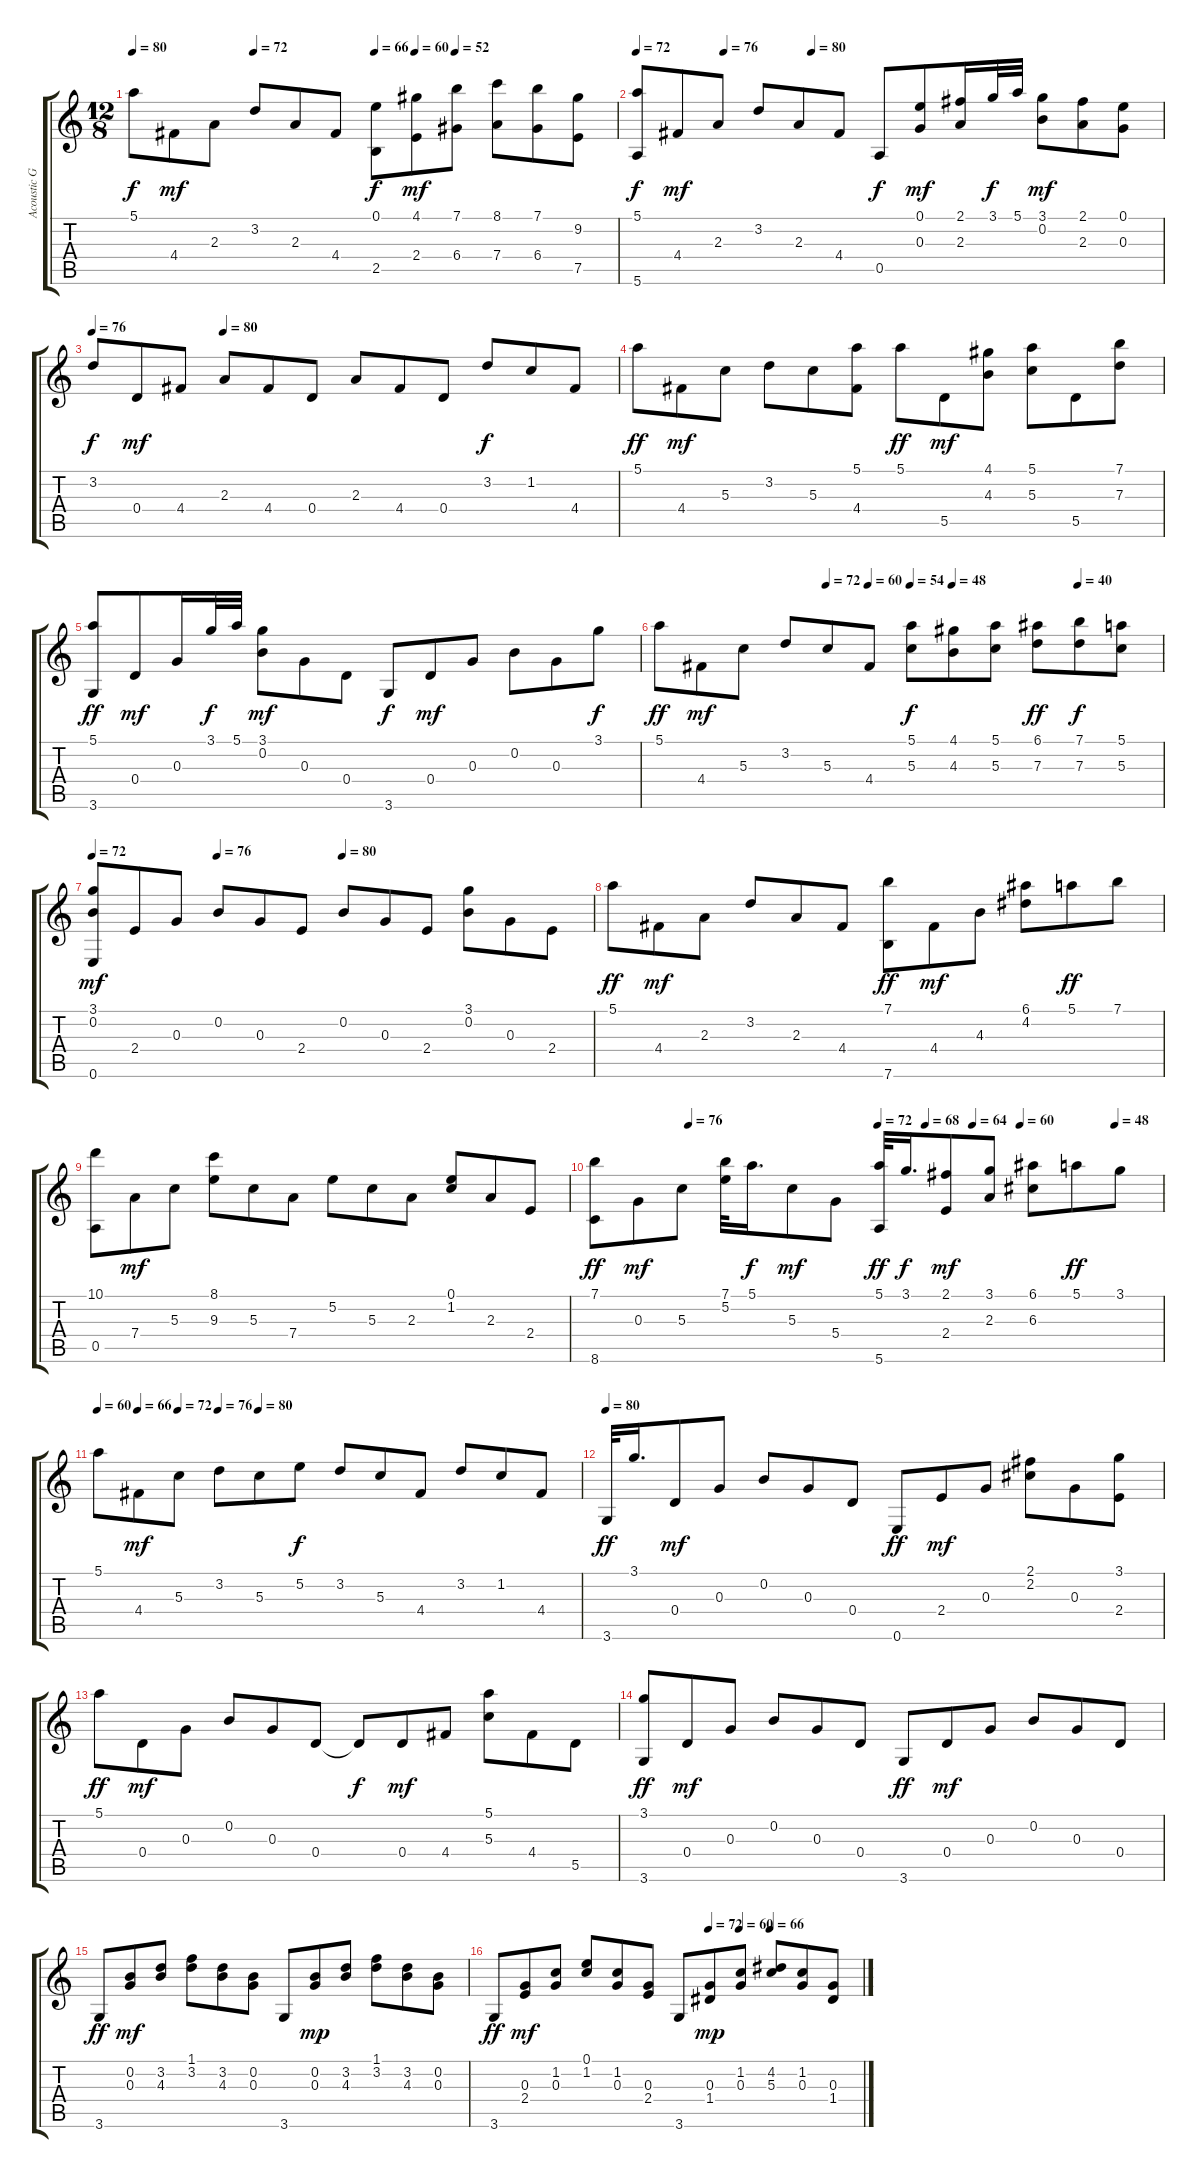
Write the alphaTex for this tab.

\track ("Acoustic Guitar" "Acoustic G") {instrument acousticguitarnylon}
\staff {score tabs}
\tuning (E4 B3 G3 D3 A2 E2) {hide}
\ts (12 8)
\tempo 80
\tempo (72 0.25)
\tempo (66 0.5)
\tempo (60 0.5833333333333334)
\tempo (52 0.6666666666666666)
\clef g2
\ks c
5.1.8{dy f} 4.4.8{dy mf} 2.3.8 3.2.8 2.3.8 4.4.8 (0.1 2.5).8{dy f} (4.1 2.4).8{dy mf} (7.1 6.4).8 (8.1 7.4).8 (7.1 6.4).8 (9.2 7.5).8 |
\tempo 72
\tempo (76 0.16666666666666666)
\tempo (80 0.3333333333333333)
(5.1 5.6).8{dy f} 4.4.8{dy mf} 2.3.8 3.2.8 2.3.8 4.4.8 0.5.8{dy f} (0.1 0.3).8{dy mf} (2.1 2.3).16 3.1.32{dy f} 5.1.32 (3.1 0.2).8{dy mf} (2.1 2.3).8 (0.1 0.3).8 |
\tempo 76
\tempo (80 0.25)
3.2.8{dy f} 0.4.8{dy mf} 4.4.8 2.3.8 4.4.8 0.4.8 2.3.8 4.4.8 0.4.8 3.2.8{dy f} 1.2.8 4.4.8 |
5.1.8{dy ff} 4.4.8{dy mf} 5.3.8 3.2.8 5.3.8 (5.1 4.4).8 5.1.8{dy ff} 5.5.8{dy mf} (4.1 4.3).8 (5.1 5.3).8 5.5.8 (7.1 7.3).8 |
(5.1 3.6).8{dy ff} 0.4.8{dy mf} 0.3.16 3.1.32{dy f} 5.1.32 (3.1 0.2).8{dy mf} 0.3.8 0.4.8 3.6.8{dy f} 0.4.8{dy mf} 0.3.8 0.2.8 0.3.8 3.1.8{dy f} |
\tempo (72 0.3333333333333333)
\tempo (60 0.4166666666666667)
\tempo (54 0.5)
\tempo (48 0.5833333333333334)
\tempo (40 0.8333333333333334)
5.1.8{dy ff} 4.4.8{dy mf} 5.3.8 3.2.8 5.3.8 4.4.8 (5.1 5.3).8{dy f} (4.1 4.3).8 (5.1 5.3).8 (6.1 7.3).8{dy ff} (7.1 7.3).8{dy f} (5.1 5.3).8 |
\tempo 72
\tempo (76 0.25)
\tempo (80 0.5)
(3.1 0.2 0.6).8{dy mf} 2.4.8 0.3.8 0.2.8 0.3.8 2.4.8 0.2.8 0.3.8 2.4.8 (3.1 0.2).8 0.3.8 2.4.8 |
5.1.8{dy ff} 4.4.8{dy mf} 2.3.8 3.2.8 2.3.8 4.4.8 (7.1 7.6).8{dy ff} 4.4.8{dy mf} 4.3.8 (6.1 4.2).8 5.1.8{dy ff} 7.1.8 |
(10.1 0.5).8 7.4.8{dy mf} 5.3.8 (8.1 9.3).8 5.3.8 7.4.8 5.2.8 5.3.8 2.3.8 (0.1 1.2).8 2.3.8 2.4.8 |
\tempo (76 0.16666666666666666)
\tempo (72 0.5)
\tempo (68 0.5833333333333334)
\tempo (64 0.6666666666666666)
\tempo (60 0.75)
\tempo (48 0.9166666666666666)
(7.1 8.6).8{dy ff} 0.3.8{dy mf} 5.3.8 (7.1 5.2).32 5.1.16{d dy f} 5.3.8{dy mf} 5.4.8 (5.1 5.6).32{dy ff} 3.1.16{d dy f} (2.1 2.4).8{dy mf} (3.1 2.3).8 (6.1 6.3).8 5.1.8{dy ff} 3.1.8 |
\tempo 60
\tempo (66 0.08333333333333333)
\tempo (72 0.16666666666666666)
\tempo (76 0.25)
\tempo (80 0.3333333333333333)
5.1.8 4.4.8{dy mf} 5.3.8 3.2.8 5.3.8 5.2.8{dy f} 3.2.8 5.3.8 4.4.8 3.2.8 1.2.8 4.4.8 |
\tempo 80
3.6.32{dy ff} 3.1.16{d} 0.4.8{dy mf} 0.3.8 0.2.8 0.3.8 0.4.8 0.6.8{dy ff} 2.4.8{dy mf} 0.3.8 (2.1 2.2).8 0.3.8 (3.1 2.4).8 |
5.1.8{dy ff} 0.4.8{dy mf} 0.3.8 0.2.8 0.3.8 0.4.8 0.4{t}.8{dy f} 0.4.8{dy mf} 4.4.8 (5.1 5.3).8 4.4.8 5.5.8 |
(3.1 3.6).8{dy ff} 0.4.8{dy mf} 0.3.8 0.2.8 0.3.8 0.4.8 3.6.8{dy ff} 0.4.8{dy mf} 0.3.8 0.2.8 0.3.8 0.4.8 |
3.6.8{dy ff} (0.2 0.3).8{dy mf} (3.2 4.3).8 (1.1 3.2).8 (3.2 4.3).8 (0.2 0.3).8 3.6.8 (0.2 0.3).8{dy mp} (3.2 4.3).8 (1.1 3.2).8 (3.2 4.3).8 (0.2 0.3).8 |
\tempo (72 0.5833333333333334)
\tempo (60 0.6666666666666666)
\tempo (66 0.75)
3.6.8{dy ff} (0.3 2.4).8{dy mf} (1.2 0.3).8 (0.1 1.2).8 (1.2 0.3).8 (0.3 2.4).8 3.6.8 (0.3 1.4).8{dy mp} (1.2 0.3).8 (4.2 5.3).8 (1.2 0.3).8 (0.3 1.4).8
